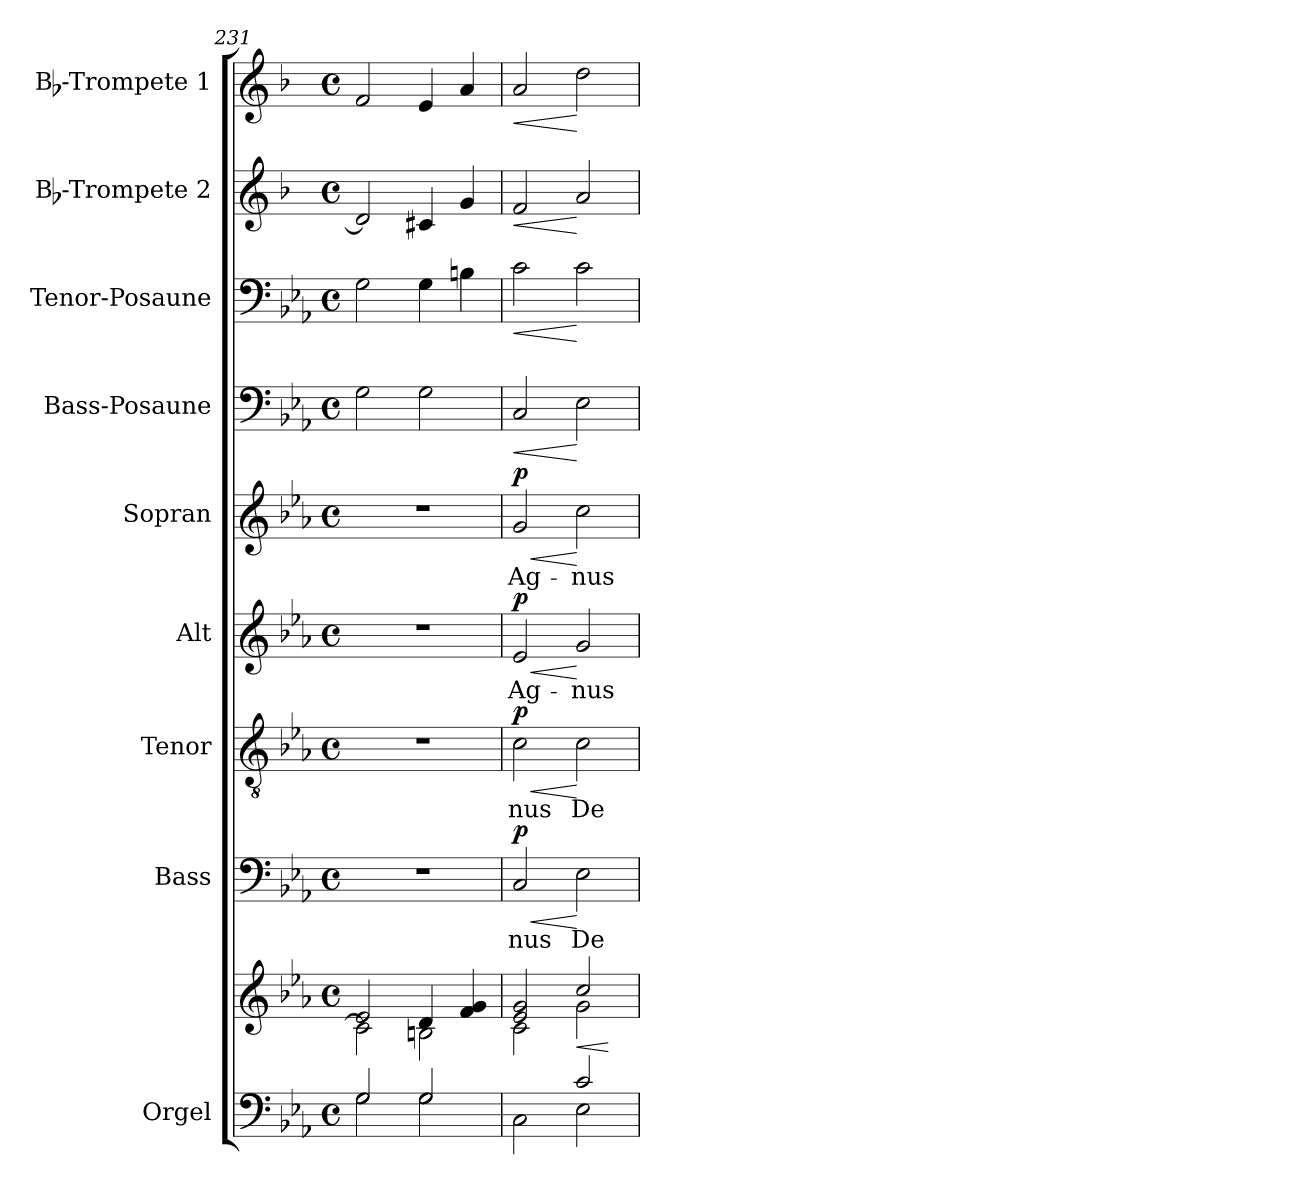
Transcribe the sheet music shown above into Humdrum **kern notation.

**kern	**kern	**dynam	**kern	**text	**dynam	**kern	**text	**dynam	**kern	**text	**dynam	**kern	**text	**dynam	**kern	**dynam	**kern	**dynam	**kern	**dynam	**kern	**dynam
*part9	*part9	*part9	*part8	*part8	*part8	*part7	*part7	*part7	*part6	*part6	*part6	*part5	*part5	*part5	*part4	*part4	*part3	*part3	*part2	*part2	*part1	*part1
*staff10	*staff9	*staff9/10	*staff8	*staff8	*staff8	*staff7	*staff7	*staff7	*staff6	*staff6	*staff6	*staff5	*staff5	*staff5	*staff4	*staff4	*staff3	*staff3	*staff2	*staff2	*staff1	*staff1
*I"Orgel	*	*	*I"Bass	*	*	*I"Tenor	*	*	*I"Alt	*	*	*I"Sopran	*	*	*I"Bass-Posaune	*	*I"Tenor-Posaune	*	*I"Bb-Trompete 2	*	*I"Bb-Trompete 1	*
*I'Org.	*	*	*I'B.	*	*	*I'T.	*	*	*I'A.	*	*	*I'S.	*	*	*I'B. Pos.	*	*I'T. Pos.	*	*I'Trp. 2	*	*I'Trp. 1	*
*clefF4	*clefG2	*	*clefF4	*	*	*clefGv2	*	*	*clefG2	*	*	*clefG2	*	*	*clefF4	*	*clefF4	*	*clefG2	*	*clefG2	*
*	*	*	*	*	*	*	*	*	*	*	*	*	*	*	*	*	*	*	*ITrd1c2	*	*ITrd1c2	*
*k[b-e-a-]	*k[b-e-a-]	*	*k[b-e-a-]	*	*	*k[b-e-a-]	*	*	*k[b-e-a-]	*	*	*k[b-e-a-]	*	*	*k[b-e-a-]	*	*k[b-e-a-]	*	*k[b-e-a-]	*	*k[b-e-a-]	*
*E-:	*E-:	*	*E-:	*	*	*E-:	*	*	*E-:	*	*	*E-:	*	*	*E-:	*	*E-:	*	*E-:	*	*E-:	*
*M4/4	*M4/4	*	*M4/4	*	*	*M4/4	*	*	*M4/4	*	*	*M4/4	*	*	*M4/4	*	*M4/4	*	*M4/4	*	*M4/4	*
*met(c)	*met(c)	*	*met(c)	*	*	*met(c)	*	*	*met(c)	*	*	*met(c)	*	*	*met(c)	*	*met(c)	*	*met(c)	*	*met(c)	*
=231	=231	=231	=231	=231	=231	=231	=231	=231	=231	=231	=231	=231	=231	=231	=231	=231	=231	=231	=231	=231	=231	=231
*^	*^	*	*	*	*	*	*	*	*	*	*	*	*	*	*	*	*	*	*	*	*	*
2G/	2G\	2e-/	2c\]	.	1r	.	.	1r	.	.	1r	.	.	1r	.	.	2G\	.	2G\	.	2c/]	.	2e-/	.
2G/	2G\	4d/	2Bn\	.	.	.	.	.	.	.	.	.	.	.	.	.	2G\	.	4G\	.	4Bn/	.	4d/	.
.	.	4f/ 4g/	.	.	.	.	.	.	.	.	.	.	.	.	.	.	.	.	4Bn\	.	4f/	.	4g/	.
=232	=232	=232	=232	=232	=232	=232	=232	=232	=232	=232	=232	=232	=232	=232	=232	=232	=232	=232	=232	=232	=232	=232	=232	=232
!	!	!	!	!	!	!LO:LY:b	!LO:HP:b	!	!LO:LY:b	!LO:HP:b	!	!LO:LY:b	!LO:HP:b	!	!LO:LY:b	!LO:HP:b	!	!LO:HP:b	!	!LO:HP:b	!	!LO:HP:b	!	!LO:HP:b
!	!	!	!	!	!	!	!LO:DY:n=1:a	!	!	!LO:DY:n=1:a	!	!	!LO:DY:n=1:a	!	!	!LO:DY:n=1:a	!	!	!	!	!	!	!	!
2ryy	2C\	2e-/ 2g/	2c\	.	2C/	-nus	< p	2c\	-nus	< p	2e-/	Ag-	< p	2g/	Ag-	< p	2C/	<	2c\	<	2e-/	<	2g/	<
!	!	!	!	!LO:HP:b	!	!LO:LY:b	!	!	!LO:LY:b	!	!	!LO:LY:b	!	!	!LO:LY:b	!	!	!	!	!	!	!	!	!
2c/	2E-\	2cc/	2g\	<	2E-\	De-	[	2c\	De-	[	2g/	-nus	[	2cc\	-nus	[	2E-\	[	2c\	[	2g/	[	2cc\	[
*v	*v	*	*	*	*	*	*	*	*	*	*	*	*	*	*	*	*	*	*	*	*	*	*	*
*	*v	*v	*	*	*	*	*	*	*	*	*	*	*	*	*	*	*	*	*	*	*	*	*
.	.	[	.	.	.	.	.	.	.	.	.	.	.	.	.	.	.	.	.	.	.	.
=	=	=	=	=	=	=	=	=	=	=	=	=	=	=	=	=	=	=	=	=	=	=
*-	*-	*-	*-	*-	*-	*-	*-	*-	*-	*-	*-	*-	*-	*-	*-	*-	*-	*-	*-	*-	*-	*-
